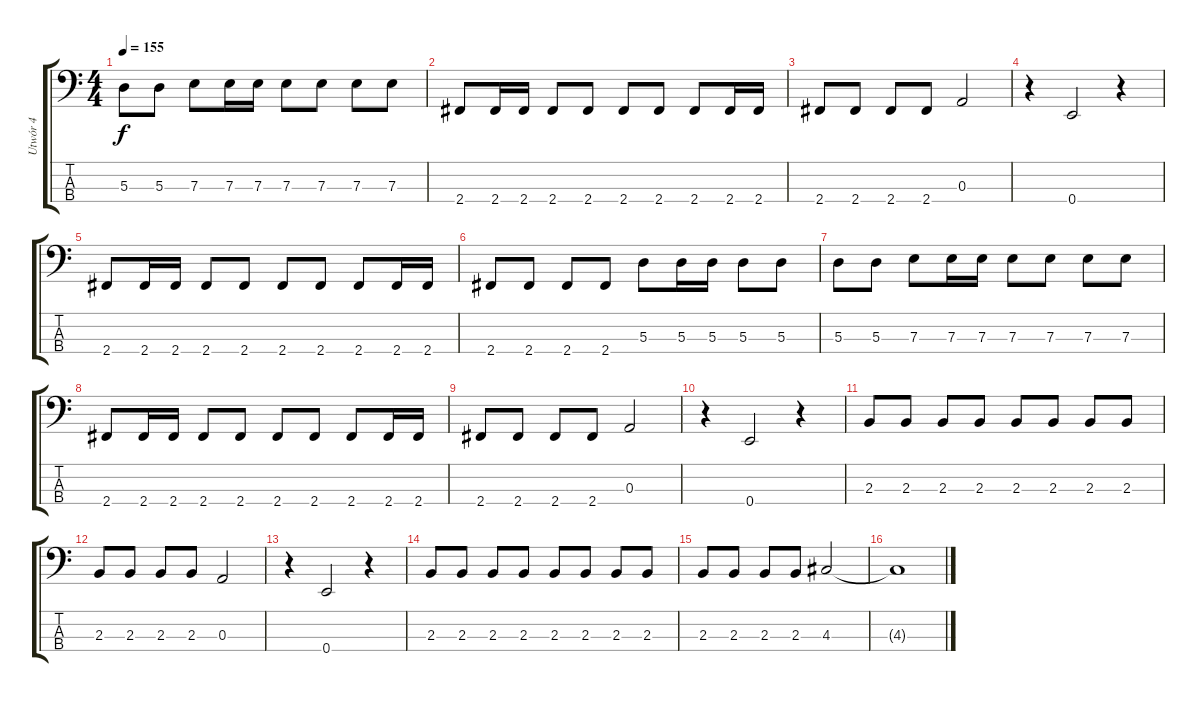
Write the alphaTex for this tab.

\track ("Utwór 4" "Utwór 4") {instrument electricbasspick}
\staff {score tabs}
\tuning (G2 D2 A1 E1) {hide}
\ts (4 4)
\tempo 155
\clef f4
\ks c
5.3.8{dy f} 5.3.8 7.3.8 7.3.16 7.3.16 7.3.8 7.3.8 7.3.8 7.3.8 |
2.4.8 2.4.16 2.4.16 2.4.8 2.4.8 2.4.8 2.4.8 2.4.8 2.4.16 2.4.16 |
2.4.8 2.4.8 2.4.8 2.4.8 0.3.2 |
r.4 0.4.2 r.4 |
2.4.8 2.4.16 2.4.16 2.4.8 2.4.8 2.4.8 2.4.8 2.4.8 2.4.16 2.4.16 |
2.4.8 2.4.8 2.4.8 2.4.8 5.3.8 5.3.16 5.3.16 5.3.8 5.3.8 |
5.3.8 5.3.8 7.3.8 7.3.16 7.3.16 7.3.8 7.3.8 7.3.8 7.3.8 |
2.4.8 2.4.16 2.4.16 2.4.8 2.4.8 2.4.8 2.4.8 2.4.8 2.4.16 2.4.16 |
2.4.8 2.4.8 2.4.8 2.4.8 0.3.2 |
r.4 0.4.2 r.4 |
2.3.8 2.3.8 2.3.8 2.3.8 2.3.8 2.3.8 2.3.8 2.3.8 |
2.3.8 2.3.8 2.3.8 2.3.8 0.3.2 |
r.4 0.4.2 r.4 |
2.3.8 2.3.8 2.3.8 2.3.8 2.3.8 2.3.8 2.3.8 2.3.8 |
2.3.8 2.3.8 2.3.8 2.3.8 4.3.2 |
4.3{t}.1
